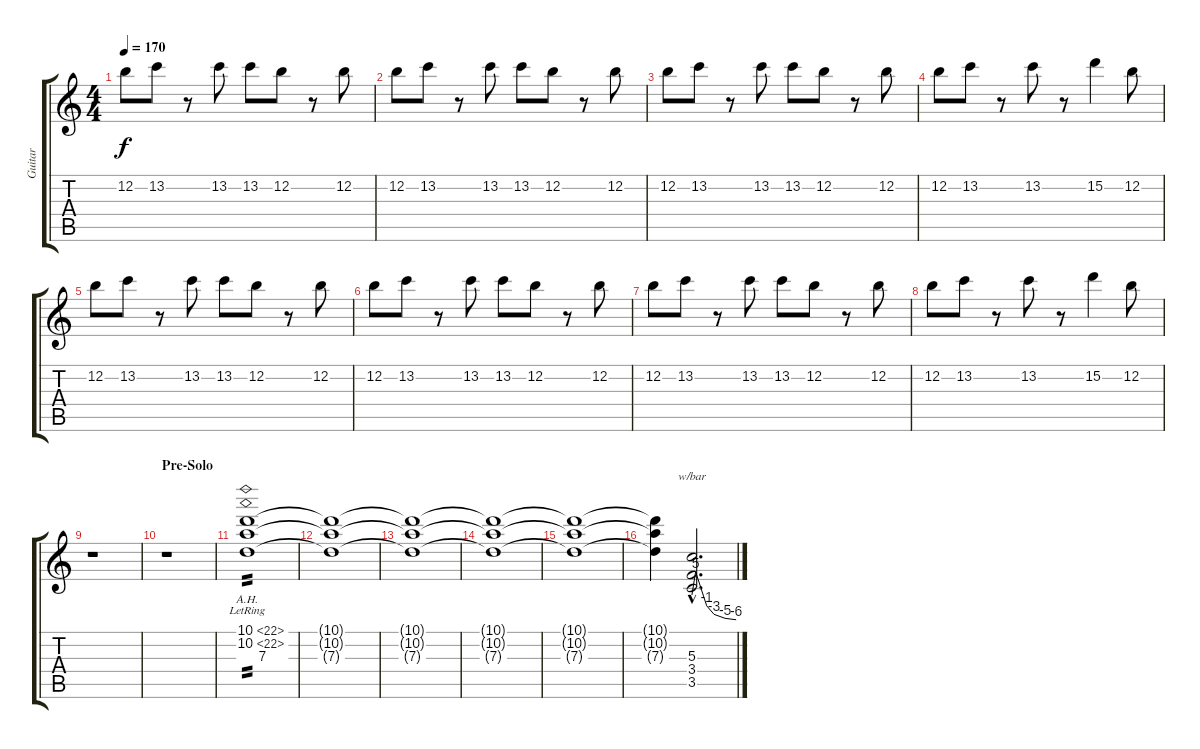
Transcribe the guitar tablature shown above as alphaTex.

\track ("Guitar" "Guitar") {instrument overdrivenguitar}
\staff {score tabs}
\tuning (E4 B3 G3 D3 A2 E2) {hide}
\ts (4 4)
\tempo 170
\clef g2
\ks c
12.2.8{dy f} 13.2.8 r.8 13.2.8 13.2.8 12.2.8 r.8 12.2.8 |
12.2.8 13.2.8 r.8 13.2.8 13.2.8 12.2.8 r.8 12.2.8 |
12.2.8 13.2.8 r.8 13.2.8 13.2.8 12.2.8 r.8 12.2.8 |
12.2.8 13.2.8 r.8 13.2.8 r.8 15.2.4 12.2.8 |
12.2.8 13.2.8 r.8 13.2.8 13.2.8 12.2.8 r.8 12.2.8 |
12.2.8 13.2.8 r.8 13.2.8 13.2.8 12.2.8 r.8 12.2.8 |
12.2.8 13.2.8 r.8 13.2.8 13.2.8 12.2.8 r.8 12.2.8 |
12.2.8 13.2.8 r.8 13.2.8 r.8 15.2.4 12.2.8 |
r.1 |
\section ("" "Pre-Solo")
r.1 |
(10.1{ah 12 lr} 10.2{ah 12 lr} 7.3).1{tp 2} |
(10.1{t} 10.2{t} 7.3{t}).1 |
(10.1{t} 10.2{t} 7.3{t}).1 |
(10.1{t} 10.2{t} 7.3{t}).1 |
(10.1{t} 10.2{t} 7.3{t}).1 |
(10.1{t} 10.2{t} 7.3{t}).4 (5.3{hac} 3.4{hac} 3.5{hac}).2{d tbe (custom default 0 0 5 20 20 -4 30 -12 45 -20 60 -24)}
